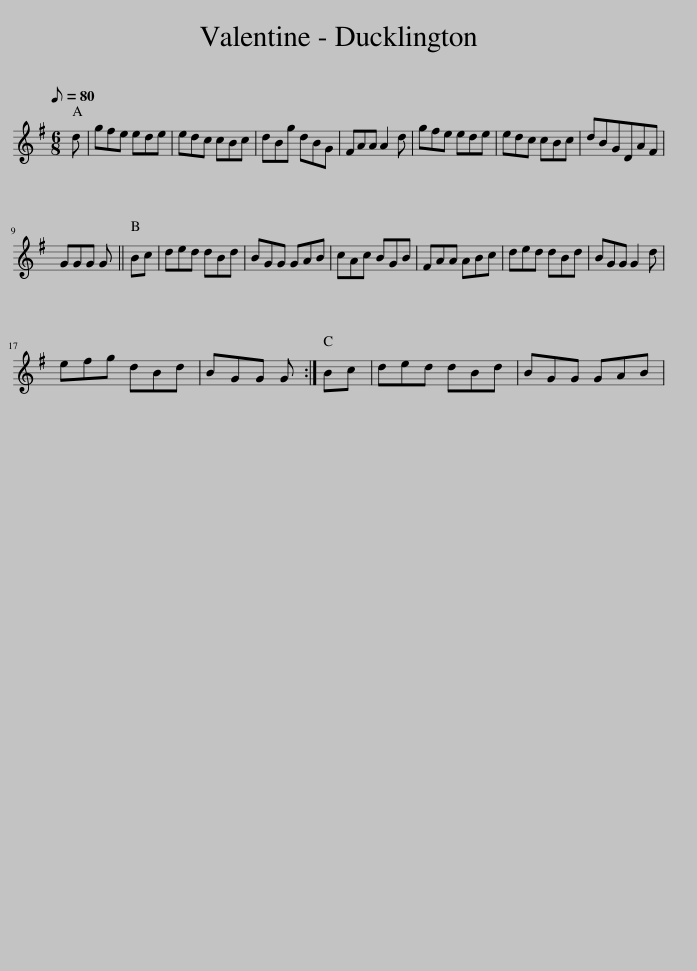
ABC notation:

X:1
L:1/8
Q:1/8=80
M:6/8
I:linebreak $
K:G
V:1 treble
V:1
 d | gfe ede | edc cBc | dBg dBG | FAA A2 d | %5
 gfe ede | edc cBc | dBGDAF |$ GGG G || Bc | %10
 ded dBd | BGG GAB | cAc BGB | FAA ABc | ded dBd | %15
 BGG G2 d |$ efg dBd | BGG G :| Bc | ded dBd | %20
 BGG GAB | %21
